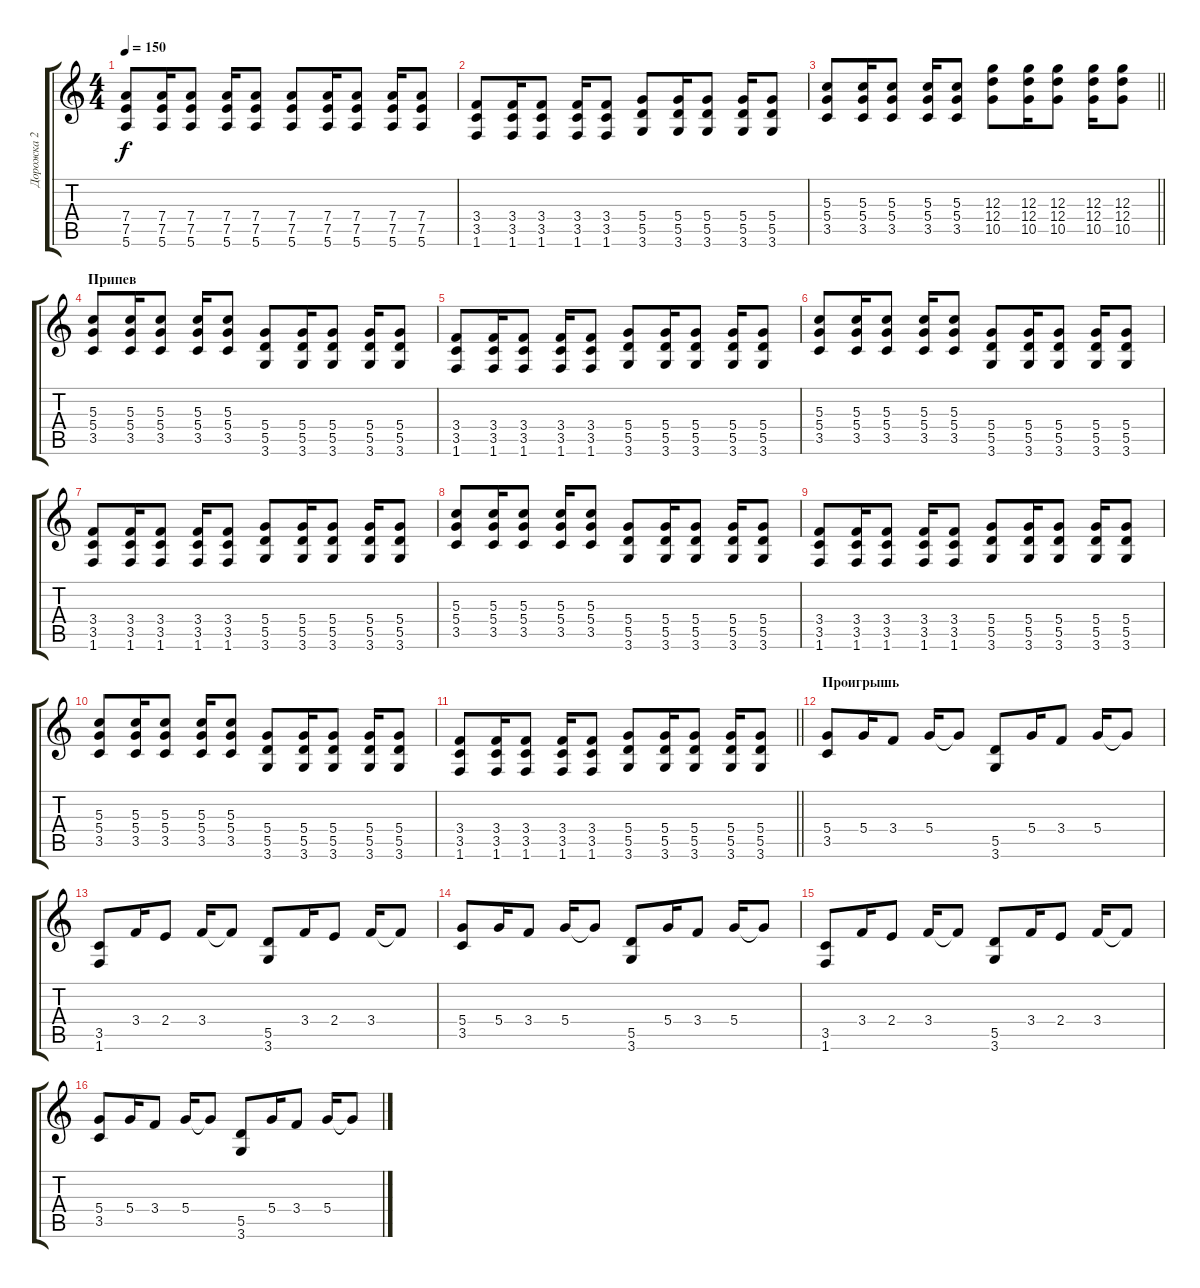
\track ("Дорожка 2" "Дорожка 2") {instrument distortionguitar}
\staff {score tabs}
\tuning (E4 B3 G3 D3 A2 E2) {hide}
\ts (4 4)
\tempo 150
\clef g2
\ks c
(7.4 7.5 5.6).8{dy f} (7.4 7.5 5.6).16 (7.4 7.5 5.6).8 (7.4 7.5 5.6).16 (7.4 7.5 5.6).8 (7.4 7.5 5.6).8 (7.4 7.5 5.6).16 (7.4 7.5 5.6).8 (7.4 7.5 5.6).16 (7.4 7.5 5.6).8 |
(3.4 3.5 1.6).8 (3.4 3.5 1.6).16 (3.4 3.5 1.6).8 (3.4 3.5 1.6).16 (3.4 3.5 1.6).8 (5.4 5.5 3.6).8 (5.4 5.5 3.6).16 (5.4 5.5 3.6).8 (5.4 5.5 3.6).16 (5.4 5.5 3.6).8 |
\barLineRight lightlight
(5.3 5.4 3.5).8 (5.3 5.4 3.5).16 (5.3 5.4 3.5).8 (5.3 5.4 3.5).16 (5.3 5.4 3.5).8 (12.3 12.4 10.5).8 (12.3 12.4 10.5).16 (12.3 12.4 10.5).8 (12.3 12.4 10.5).16 (12.3 12.4 10.5).8 |
\section ("" "Припев")
(5.3 5.4 3.5).8 (5.3 5.4 3.5).16 (5.3 5.4 3.5).8 (5.3 5.4 3.5).16 (5.3 5.4 3.5).8 (5.4 5.5 3.6).8 (5.4 5.5 3.6).16 (5.4 5.5 3.6).8 (5.4 5.5 3.6).16 (5.4 5.5 3.6).8 |
(3.4 3.5 1.6).8 (3.4 3.5 1.6).16 (3.4 3.5 1.6).8 (3.4 3.5 1.6).16 (3.4 3.5 1.6).8 (5.4 5.5 3.6).8 (5.4 5.5 3.6).16 (5.4 5.5 3.6).8 (5.4 5.5 3.6).16 (5.4 5.5 3.6).8 |
(5.3 5.4 3.5).8 (5.3 5.4 3.5).16 (5.3 5.4 3.5).8 (5.3 5.4 3.5).16 (5.3 5.4 3.5).8 (5.4 5.5 3.6).8 (5.4 5.5 3.6).16 (5.4 5.5 3.6).8 (5.4 5.5 3.6).16 (5.4 5.5 3.6).8 |
(3.4 3.5 1.6).8 (3.4 3.5 1.6).16 (3.4 3.5 1.6).8 (3.4 3.5 1.6).16 (3.4 3.5 1.6).8 (5.4 5.5 3.6).8 (5.4 5.5 3.6).16 (5.4 5.5 3.6).8 (5.4 5.5 3.6).16 (5.4 5.5 3.6).8 |
(5.3 5.4 3.5).8 (5.3 5.4 3.5).16 (5.3 5.4 3.5).8 (5.3 5.4 3.5).16 (5.3 5.4 3.5).8 (5.4 5.5 3.6).8 (5.4 5.5 3.6).16 (5.4 5.5 3.6).8 (5.4 5.5 3.6).16 (5.4 5.5 3.6).8 |
(3.4 3.5 1.6).8 (3.4 3.5 1.6).16 (3.4 3.5 1.6).8 (3.4 3.5 1.6).16 (3.4 3.5 1.6).8 (5.4 5.5 3.6).8 (5.4 5.5 3.6).16 (5.4 5.5 3.6).8 (5.4 5.5 3.6).16 (5.4 5.5 3.6).8 |
(5.3 5.4 3.5).8 (5.3 5.4 3.5).16 (5.3 5.4 3.5).8 (5.3 5.4 3.5).16 (5.3 5.4 3.5).8 (5.4 5.5 3.6).8 (5.4 5.5 3.6).16 (5.4 5.5 3.6).8 (5.4 5.5 3.6).16 (5.4 5.5 3.6).8 |
\barLineRight lightlight
(3.4 3.5 1.6).8 (3.4 3.5 1.6).16 (3.4 3.5 1.6).8 (3.4 3.5 1.6).16 (3.4 3.5 1.6).8 (5.4 5.5 3.6).8 (5.4 5.5 3.6).16 (5.4 5.5 3.6).8 (5.4 5.5 3.6).16 (5.4 5.5 3.6).8 |
\section ("" "Проигрышь")
(5.4 3.5).8 5.4.16 3.4.8 5.4.16 5.4{t}.8 (5.5 3.6).8 5.4.16 3.4.8 5.4.16 5.4{t}.8 |
(3.5 1.6).8 3.4.16 2.4.8 3.4.16 3.4{t}.8 (5.5 3.6).8 3.4.16 2.4.8 3.4.16 3.4{t}.8 |
(5.4 3.5).8 5.4.16 3.4.8 5.4.16 5.4{t}.8 (5.5 3.6).8 5.4.16 3.4.8 5.4.16 5.4{t}.8 |
(3.5 1.6).8 3.4.16 2.4.8 3.4.16 3.4{t}.8 (5.5 3.6).8 3.4.16 2.4.8 3.4.16 3.4{t}.8 |
(5.4 3.5).8 5.4.16 3.4.8 5.4.16 5.4{t}.8 (5.5 3.6).8 5.4.16 3.4.8 5.4.16 5.4{t}.8
